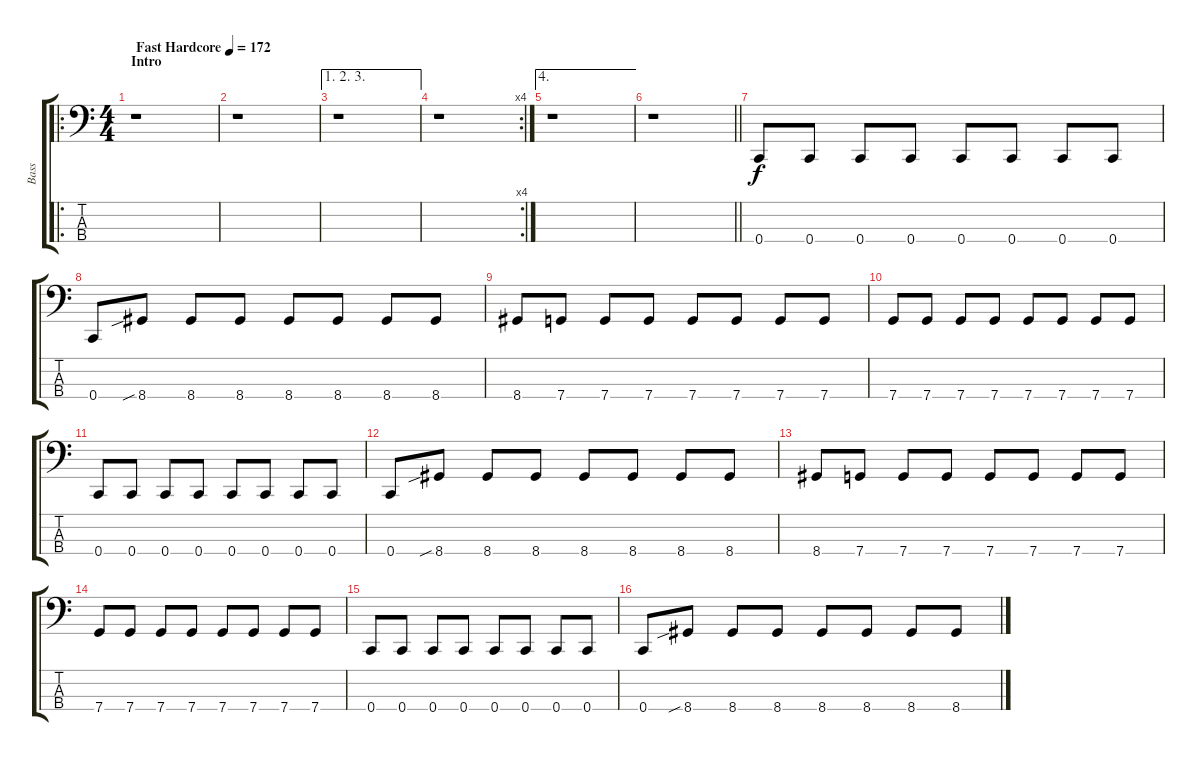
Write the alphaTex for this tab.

\track ("Bass" "Bass") {instrument electricbasspick}
\staff {score tabs}
\tuning (F2 C2 G1 C1) {hide}
\ro
\ts (4 4)
\section ("" "Intro")
\tempo (172 "Fast Hardcore")
\clef f4
\ks c
r.1{dy f instrument electricbasspick} |
r.1 |
\ae (1 2 3)
r.1 |
\rc 4
r.1 |
\ae 4
r.1 |
\barLineRight lightlight
r.1 |
\section ("" " ")
0.4.8 0.4.8 0.4.8 0.4.8 0.4.8 0.4.8 0.4.8 0.4.8 |
0.4.8 8.4{sib}.8 8.4.8 8.4.8 8.4.8 8.4.8 8.4.8 8.4.8 |
8.4.8 7.4.8 7.4.8 7.4.8 7.4.8 7.4.8 7.4.8 7.4.8 |
7.4.8 7.4.8 7.4.8 7.4.8 7.4.8 7.4.8 7.4.8 7.4.8 |
0.4.8 0.4.8 0.4.8 0.4.8 0.4.8 0.4.8 0.4.8 0.4.8 |
0.4.8 8.4{sib}.8 8.4.8 8.4.8 8.4.8 8.4.8 8.4.8 8.4.8 |
8.4.8 7.4.8 7.4.8 7.4.8 7.4.8 7.4.8 7.4.8 7.4.8 |
7.4.8 7.4.8 7.4.8 7.4.8 7.4.8 7.4.8 7.4.8 7.4.8 |
0.4.8 0.4.8 0.4.8 0.4.8 0.4.8 0.4.8 0.4.8 0.4.8 |
0.4.8 8.4{sib}.8 8.4.8 8.4.8 8.4.8 8.4.8 8.4.8 8.4.8
